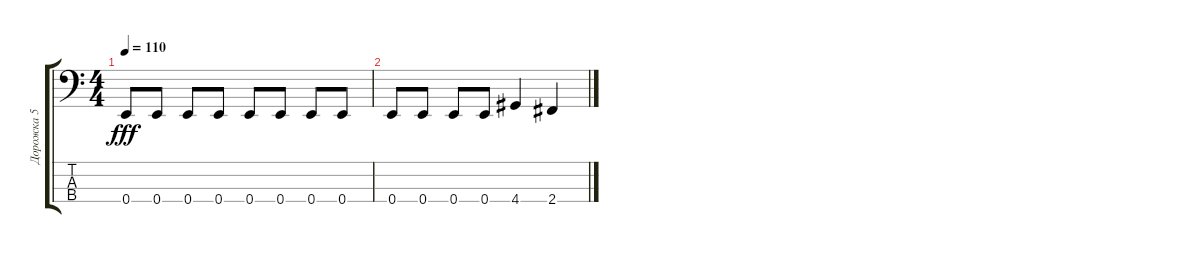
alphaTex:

\track ("Дорожка 5" "Дорожка 5") {instrument electricbassfinger}
\staff {score tabs}
\tuning (G2 D2 A1 E1) {hide}
\ts (4 4)
\tempo 110
\clef f4
\ks c
0.4.8{dy fff} 0.4.8 0.4.8 0.4.8 0.4.8 0.4.8 0.4.8 0.4.8 |
0.4.8 0.4.8 0.4.8 0.4.8 4.4.4 2.4.4
